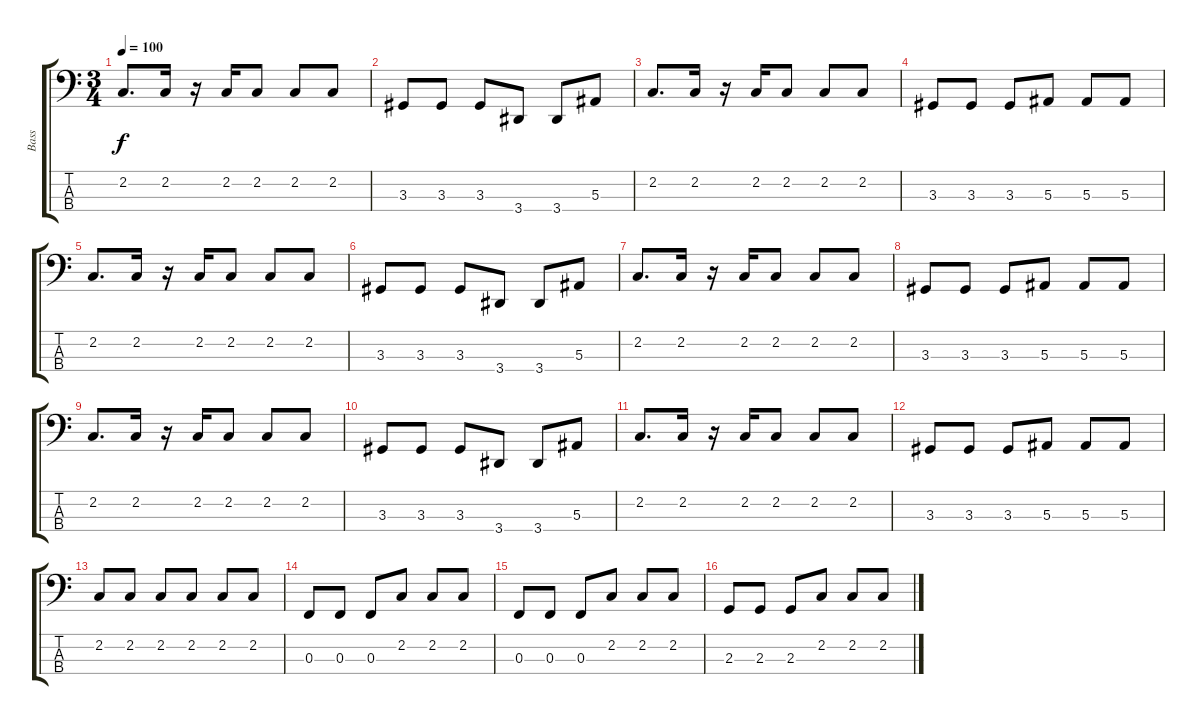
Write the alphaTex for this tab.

\track ("Bass" "Bass") {instrument slapbass1}
\staff {score tabs}
\tuning (Eb2 Bb1 F1 C1) {hide}
\ts (3 4)
\tempo 100
\clef f4
\ks c
2.2.8{d dy f} 2.2.16 r.16 2.2.16 2.2.8 2.2.8 2.2.8 |
3.3.8 3.3.8 3.3.8 3.4.8 3.4.8 5.3.8 |
2.2.8{d} 2.2.16 r.16 2.2.16 2.2.8 2.2.8 2.2.8 |
3.3.8 3.3.8 3.3.8 5.3.8 5.3.8 5.3.8 |
2.2.8{d} 2.2.16 r.16 2.2.16 2.2.8 2.2.8 2.2.8 |
3.3.8 3.3.8 3.3.8 3.4.8 3.4.8 5.3.8 |
2.2.8{d} 2.2.16 r.16 2.2.16 2.2.8 2.2.8 2.2.8 |
3.3.8 3.3.8 3.3.8 5.3.8 5.3.8 5.3.8 |
2.2.8{d} 2.2.16 r.16 2.2.16 2.2.8 2.2.8 2.2.8 |
3.3.8 3.3.8 3.3.8 3.4.8 3.4.8 5.3.8 |
2.2.8{d} 2.2.16 r.16 2.2.16 2.2.8 2.2.8 2.2.8 |
3.3.8 3.3.8 3.3.8 5.3.8 5.3.8 5.3.8 |
2.2.8 2.2.8 2.2.8 2.2.8 2.2.8 2.2.8 |
0.3.8 0.3.8 0.3.8 2.2.8 2.2.8 2.2.8 |
0.3.8 0.3.8 0.3.8 2.2.8 2.2.8 2.2.8 |
2.3.8 2.3.8 2.3.8 2.2.8 2.2.8 2.2.8
